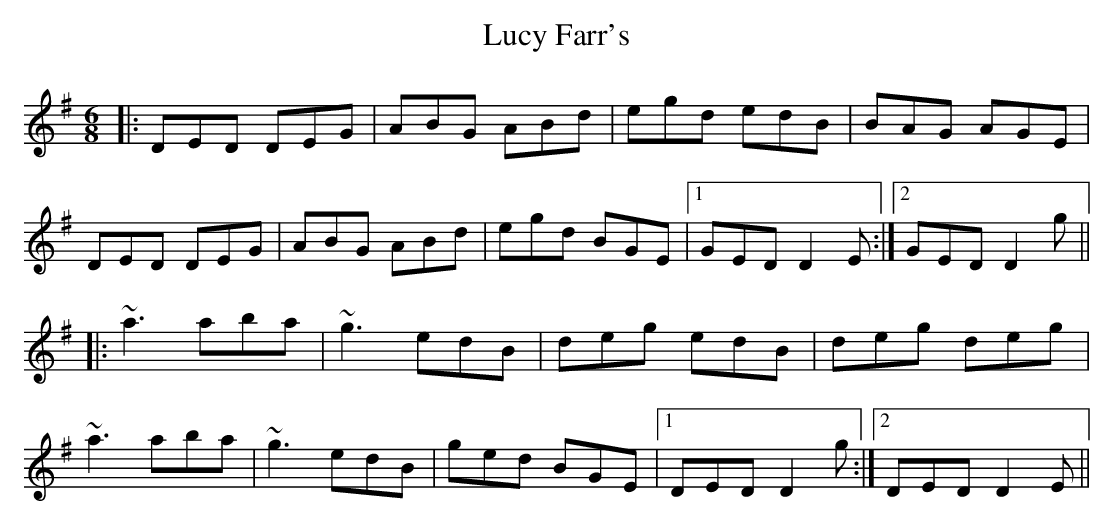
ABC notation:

X:1
T: Lucy Farr's
M: 6/8
L: 1/8
K: Dmix
|:DED DEG|ABG ABd|egd edB|BAG AGE|
DED DEG|ABG ABd|egd BGE|1 GED D2E:|2 GED D2g||
|:~a3 aba|~g3 edB|deg edB|deg deg|
~a3 aba|~g3 edB|ged BGE|1 DED D2g:|2 DED D2E||
